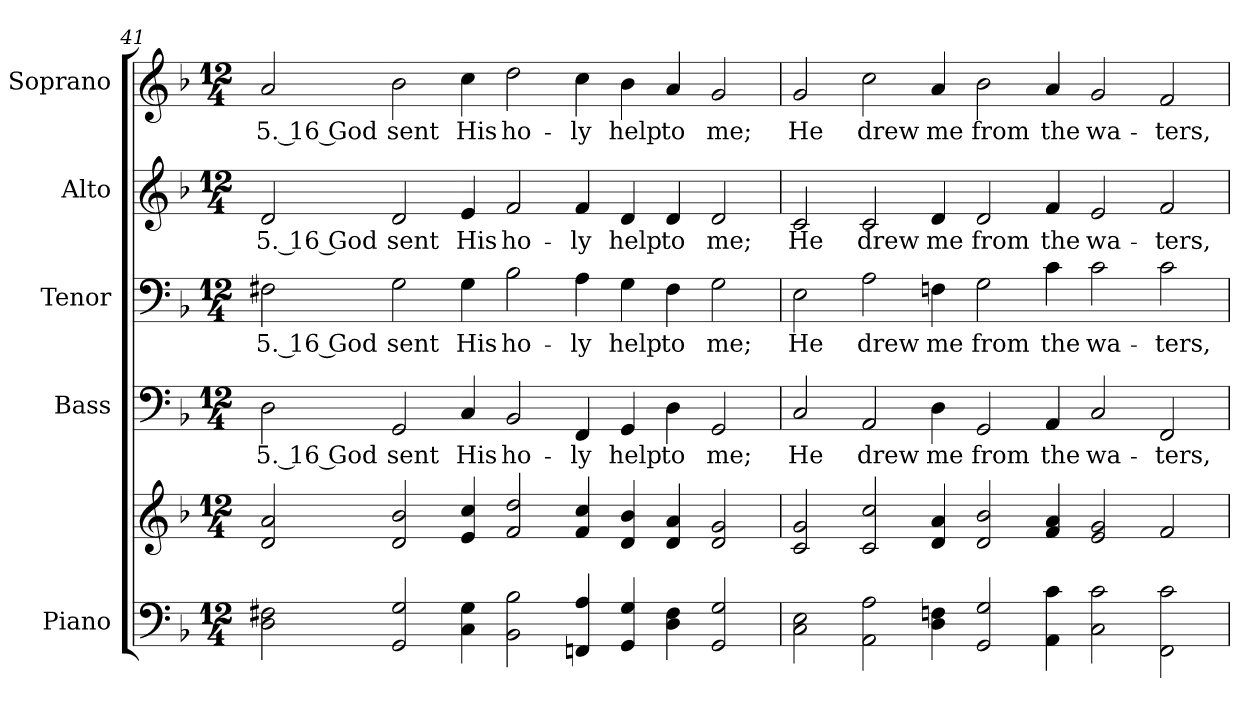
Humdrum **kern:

**kern	**kern	**kern	**text	**kern	**text	**kern	**text	**kern	**text
*part5	*part5	*part4	*part4	*part3	*part3	*part2	*part2	*part1	*part1
*staff6	*staff5	*staff4	*staff4	*staff3	*staff3	*staff2	*staff2	*staff1	*staff1
*I"Piano	*	*I"Bass	*	*I"Tenor	*	*I"Alto	*	*I"Soprano	*
*I'Pno.	*	*I'B.	*	*I'T.	*	*I'A.	*	*I'S.	*
!!LO:PB:g=z
*clefF4	*clefG2	*clefF4	*	*clefF4	*	*clefG2	*	*clefG2	*
*k[b-]	*k[b-]	*k[b-]	*	*k[b-]	*	*k[b-]	*	*k[b-]	*
*d:	*d:	*d:	*	*d:	*	*d:	*	*d:	*
*M12/4	*M12/4	*M12/4	*	*M12/4	*	*M12/4	*	*M12/4	*
=41	=41	=41	=41	=41	=41	=41	=41	=41	=41
!	!	!	!LO:LY:b:color=#000000	!	!	!	!	!	!
!	!	!	!	!	!LO:LY:b:color=#000000	!	!	!	!
!	!	!	!	!	!	!	!LO:LY:b:color=#000000	!	!
!	!	!	!	!	!	!	!	!	!LO:LY:b:color=#000000
2Di\ 2F#Xi	2di/ 2ai	2Di\	5. 16 God	2F#Xi\	5. 16 God	2di/	5. 16 God	2ai/	5. 16 God
!	!	!	!LO:LY:b:color=#000000	!	!	!	!	!	!
!	!	!	!	!	!LO:LY:b:color=#000000	!	!	!	!
!	!	!	!	!	!	!	!LO:LY:b:color=#000000	!	!
!	!	!	!	!	!	!	!	!	!LO:LY:b:color=#000000
2GGi/ 2Gi	2di/ 2b-i	2GGi/	sent	2Gi\	sent	2di/	sent	2b-i\	sent
!	!	!	!LO:LY:b:color=#000000	!	!	!	!	!	!
!	!	!	!	!	!LO:LY:b:color=#000000	!	!	!	!
!	!	!	!	!	!	!	!LO:LY:b:color=#000000	!	!
!	!	!	!	!	!	!	!	!	!LO:LY:b:color=#000000
4Ci\ 4Gi	4ei/ 4cci	4Ci/	His	4Gi\	His	4ei/	His	4cci\	His
!	!	!	!LO:LY:b:color=#000000	!	!	!	!	!	!
!	!	!	!	!	!LO:LY:b:color=#000000	!	!	!	!
!	!	!	!	!	!	!	!LO:LY:b:color=#000000	!	!
!	!	!	!	!	!	!	!	!	!LO:LY:b:color=#000000
2BB-i\ 2B-i	2fi/ 2ddi	2BB-i/	ho-	2B-i\	ho-	2fi/	ho-	2ddi\	ho-
!	!	!	!LO:LY:b:color=#000000	!	!	!	!	!	!
!	!	!	!	!	!LO:LY:b:color=#000000	!	!	!	!
!	!	!	!	!	!	!	!LO:LY:b:color=#000000	!	!
!	!	!	!	!	!	!	!	!	!LO:LY:b:color=#000000
4FFni/ 4Ai	4fi/ 4cci	4FFi/	-ly	4Ai\	-ly	4fi/	-ly	4cci\	-ly
!	!	!	!LO:LY:b:color=#000000	!	!	!	!	!	!
!	!	!	!	!	!LO:LY:b:color=#000000	!	!	!	!
!	!	!	!	!	!	!	!LO:LY:b:color=#000000	!	!
!	!	!	!	!	!	!	!	!	!LO:LY:b:color=#000000
4GGi/ 4Gi	4di/ 4b-i	4GGi/	help	4Gi\	help	4di/	help	4b-i\	help
!	!	!	!LO:LY:b:color=#000000	!	!	!	!	!	!
!	!	!	!	!	!LO:LY:b:color=#000000	!	!	!	!
!	!	!	!	!	!	!	!LO:LY:b:color=#000000	!	!
!	!	!	!	!	!	!	!	!	!LO:LY:b:color=#000000
4Di\ 4F#i	4di/ 4ai	4Di\	to	4F#i\	to	4di/	to	4ai/	to
!	!	!	!LO:LY:b:color=#000000	!	!	!	!	!	!
!	!	!	!	!	!LO:LY:b:color=#000000	!	!	!	!
!	!	!	!	!	!	!	!LO:LY:b:color=#000000	!	!
!	!	!	!	!	!	!	!	!	!LO:LY:b:color=#000000
2GGi/ 2Gi	2di/ 2gi	2GGi/	me;	2Gi\	me;	2di/	me;	2gi/	me;
=42	=42	=42	=42	=42	=42	=42	=42	=42	=42
!	!	!	!LO:LY:b:color=#000000	!	!	!	!	!	!
!	!	!	!	!	!LO:LY:b:color=#000000	!	!	!	!
!	!	!	!	!	!	!	!LO:LY:b:color=#000000	!	!
!	!	!	!	!	!	!	!	!	!LO:LY:b:color=#000000
2Ci\ 2Ei	2ci/ 2gi	2Ci/	He	2Ei\	He	2ci/	He	2gi/	He
!	!	!	!LO:LY:b:color=#000000	!	!	!	!	!	!
!	!	!	!	!	!LO:LY:b:color=#000000	!	!	!	!
!	!	!	!	!	!	!	!LO:LY:b:color=#000000	!	!
!	!	!	!	!	!	!	!	!	!LO:LY:b:color=#000000
2AAi\ 2Ai	2ci/ 2cci	2AAi/	drew	2Ai\	drew	2ci/	drew	2cci\	drew
!	!	!	!LO:LY:b:color=#000000	!	!	!	!	!	!
!	!	!	!	!	!LO:LY:b:color=#000000	!	!	!	!
!	!	!	!	!	!	!	!LO:LY:b:color=#000000	!	!
!	!	!	!	!	!	!	!	!	!LO:LY:b:color=#000000
4Di\ 4Fni	4di/ 4ai	4Di\	me	4Fni\	me	4di/	me	4ai/	me
!	!	!	!LO:LY:b:color=#000000	!	!	!	!	!	!
!	!	!	!	!	!LO:LY:b:color=#000000	!	!	!	!
!	!	!	!	!	!	!	!LO:LY:b:color=#000000	!	!
!	!	!	!	!	!	!	!	!	!LO:LY:b:color=#000000
2GGi/ 2Gi	2di/ 2b-i	2GGi/	from	2Gi\	from	2di/	from	2b-i\	from
!	!	!	!LO:LY:b:color=#000000	!	!	!	!	!	!
!	!	!	!	!	!LO:LY:b:color=#000000	!	!	!	!
!	!	!	!	!	!	!	!LO:LY:b:color=#000000	!	!
!	!	!	!	!	!	!	!	!	!LO:LY:b:color=#000000
4AAi\ 4ci	4fi/ 4ai	4AAi/	the	4ci\	the	4fi/	the	4ai/	the
!	!	!	!LO:LY:b:color=#000000	!	!	!	!	!	!
!	!	!	!	!	!LO:LY:b:color=#000000	!	!	!	!
!	!	!	!	!	!	!	!LO:LY:b:color=#000000	!	!
!	!	!	!	!	!	!	!	!	!LO:LY:b:color=#000000
2Ci\ 2ci	2ei/ 2gi	2Ci/	wa-	2ci\	wa-	2ei/	wa-	2gi/	wa-
!	!	!	!LO:LY:b:color=#000000	!	!	!	!	!	!
!	!	!	!	!	!LO:LY:b:color=#000000	!	!	!	!
!	!	!	!	!	!	!	!LO:LY:b:color=#000000	!	!
!	!	!	!	!	!	!	!	!	!LO:LY:b:color=#000000
2FFi\ 2ci	2fi/	2FFi/	-ters,	2ci\	-ters,	2fi/	-ters,	2fi/	-ters,
=	=	=	=	=	=	=	=	=	=
*-	*-	*-	*-	*-	*-	*-	*-	*-	*-
